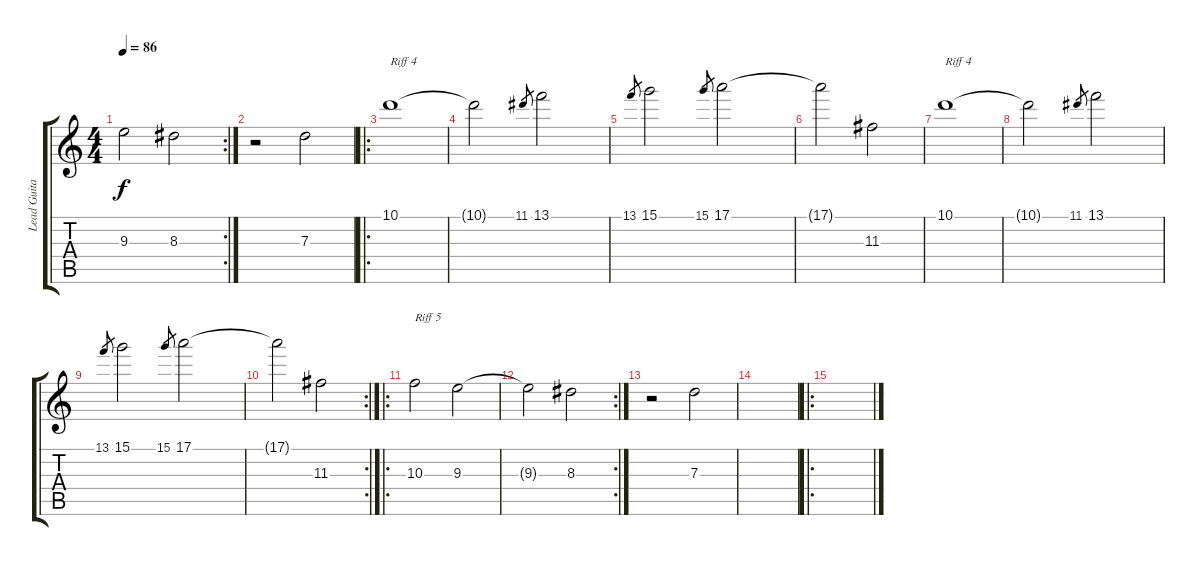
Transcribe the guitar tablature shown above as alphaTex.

\track ("Lead Guitar" "Lead Guita") {instrument overdrivenguitar}
\staff {score tabs}
\tuning (E4 B3 G3 D3 A2 D2) {hide}
\rc 2
\ts (4 4)
\tempo 86
\clef g2
\ks c
9.3{t}.2{dy f} 8.3.2 |
r.2 7.3.2 |
\ro
10.1.1{txt "Riff 4"} |
10.1{t}.2 11.1.8{gr} 13.1.2 |
13.1.8{gr} 15.1.2 15.1.8{gr} 17.1.2 |
17.1{t}.2 11.3.2 |
10.1.1{txt "Riff 4"} |
10.1{t}.2 11.1.8{gr} 13.1.2 |
13.1.8{gr} 15.1.2 15.1.8{gr} 17.1.2 |
\rc 2
17.1{t}.2 11.3.2 |
\ro
10.3.2{txt "Riff 5"} 9.3.2 |
\rc 2
9.3{t}.2 8.3.2 |
r.2 7.3.2 |
|
\ro
